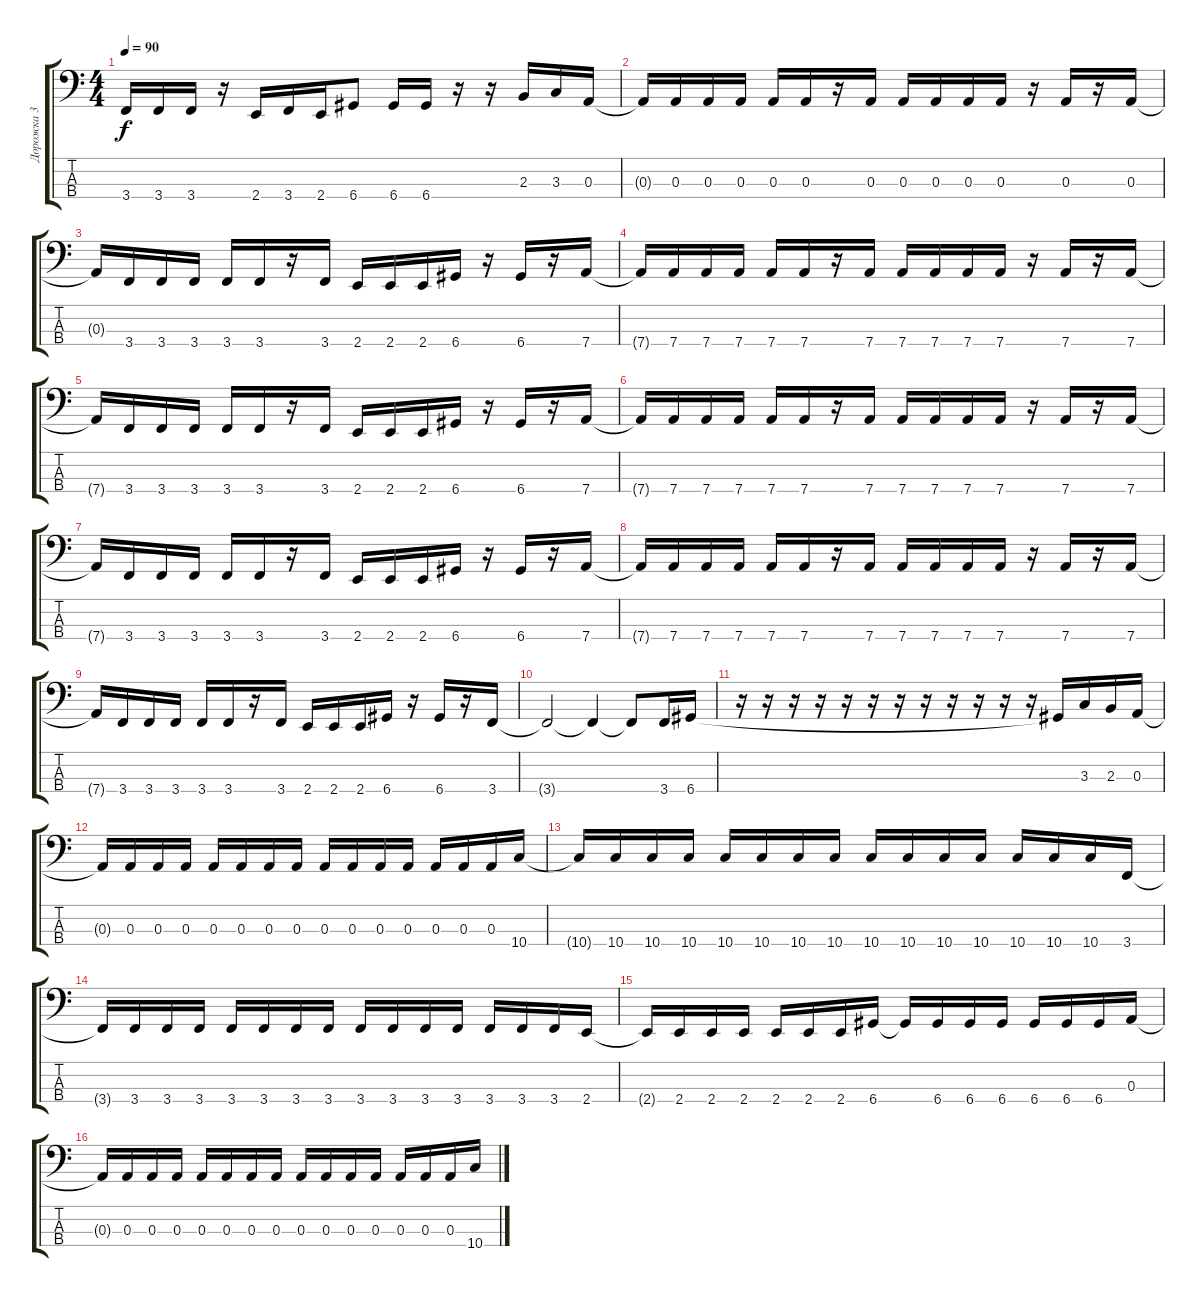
\track ("Дорожка 3" "Дорожка 3") {instrument electricbassfinger}
\staff {score tabs}
\tuning (G2 D2 A1 D1) {hide}
\ts (4 4)
\tempo 90
\clef f4
\ks c
3.4{t}.16{dy f} 3.4.16 3.4.16 r.16 2.4.16 3.4.16 2.4.16 6.4.8 6.4.16 6.4.16 r.16 r.16 2.3.16 3.3.16 0.3.16 |
0.3{t}.16 0.3.16 0.3.16 0.3.16 0.3.16 0.3.16 r.16 0.3.16 0.3.16 0.3.16 0.3.16 0.3.16 r.16 0.3.16 r.16 0.3.16 |
0.3{t}.16 3.4.16 3.4.16 3.4.16 3.4.16 3.4.16 r.16 3.4.16 2.4.16 2.4.16 2.4.16 6.4.16 r.16 6.4.16 r.16 7.4.16 |
7.4{t}.16 7.4.16 7.4.16 7.4.16 7.4.16 7.4.16 r.16 7.4.16 7.4.16 7.4.16 7.4.16 7.4.16 r.16 7.4.16 r.16 7.4.16 |
7.4{t}.16 3.4.16 3.4.16 3.4.16 3.4.16 3.4.16 r.16 3.4.16 2.4.16 2.4.16 2.4.16 6.4.16 r.16 6.4.16 r.16 7.4.16 |
7.4{t}.16 7.4.16 7.4.16 7.4.16 7.4.16 7.4.16 r.16 7.4.16 7.4.16 7.4.16 7.4.16 7.4.16 r.16 7.4.16 r.16 7.4.16 |
7.4{t}.16 3.4.16 3.4.16 3.4.16 3.4.16 3.4.16 r.16 3.4.16 2.4.16 2.4.16 2.4.16 6.4.16 r.16 6.4.16 r.16 7.4.16 |
7.4{t}.16 7.4.16 7.4.16 7.4.16 7.4.16 7.4.16 r.16 7.4.16 7.4.16 7.4.16 7.4.16 7.4.16 r.16 7.4.16 r.16 7.4.16 |
7.4{t}.16 3.4.16 3.4.16 3.4.16 3.4.16 3.4.16 r.16 3.4.16 2.4.16 2.4.16 2.4.16 6.4.16 r.16 6.4.16 r.16 3.4.16 |
3.4{t}.2 3.4{t}.4 3.4{t}.8 3.4.16 6.4.16 |
r.16 r.16 r.16 r.16 r.16 r.16 r.16 r.16 r.16 r.16 r.16 r.16 6.4{t}.16 3.3.16 2.3.16 0.3.16 |
0.3{t}.16 0.3.16 0.3.16 0.3.16 0.3.16 0.3.16 0.3.16 0.3.16 0.3.16 0.3.16 0.3.16 0.3.16 0.3.16 0.3.16 0.3.16 10.4.16 |
10.4{t}.16 10.4.16 10.4.16 10.4.16 10.4.16 10.4.16 10.4.16 10.4.16 10.4.16 10.4.16 10.4.16 10.4.16 10.4.16 10.4.16 10.4.16 3.4.16 |
3.4{t}.16 3.4.16 3.4.16 3.4.16 3.4.16 3.4.16 3.4.16 3.4.16 3.4.16 3.4.16 3.4.16 3.4.16 3.4.16 3.4.16 3.4.16 2.4.16 |
2.4{t}.16 2.4.16 2.4.16 2.4.16 2.4.16 2.4.16 2.4.16 6.4.16 6.4{t}.16 6.4.16 6.4.16 6.4.16 6.4.16 6.4.16 6.4.16 0.3.16 |
0.3{t}.16 0.3.16 0.3.16 0.3.16 0.3.16 0.3.16 0.3.16 0.3.16 0.3.16 0.3.16 0.3.16 0.3.16 0.3.16 0.3.16 0.3.16 10.4.16
